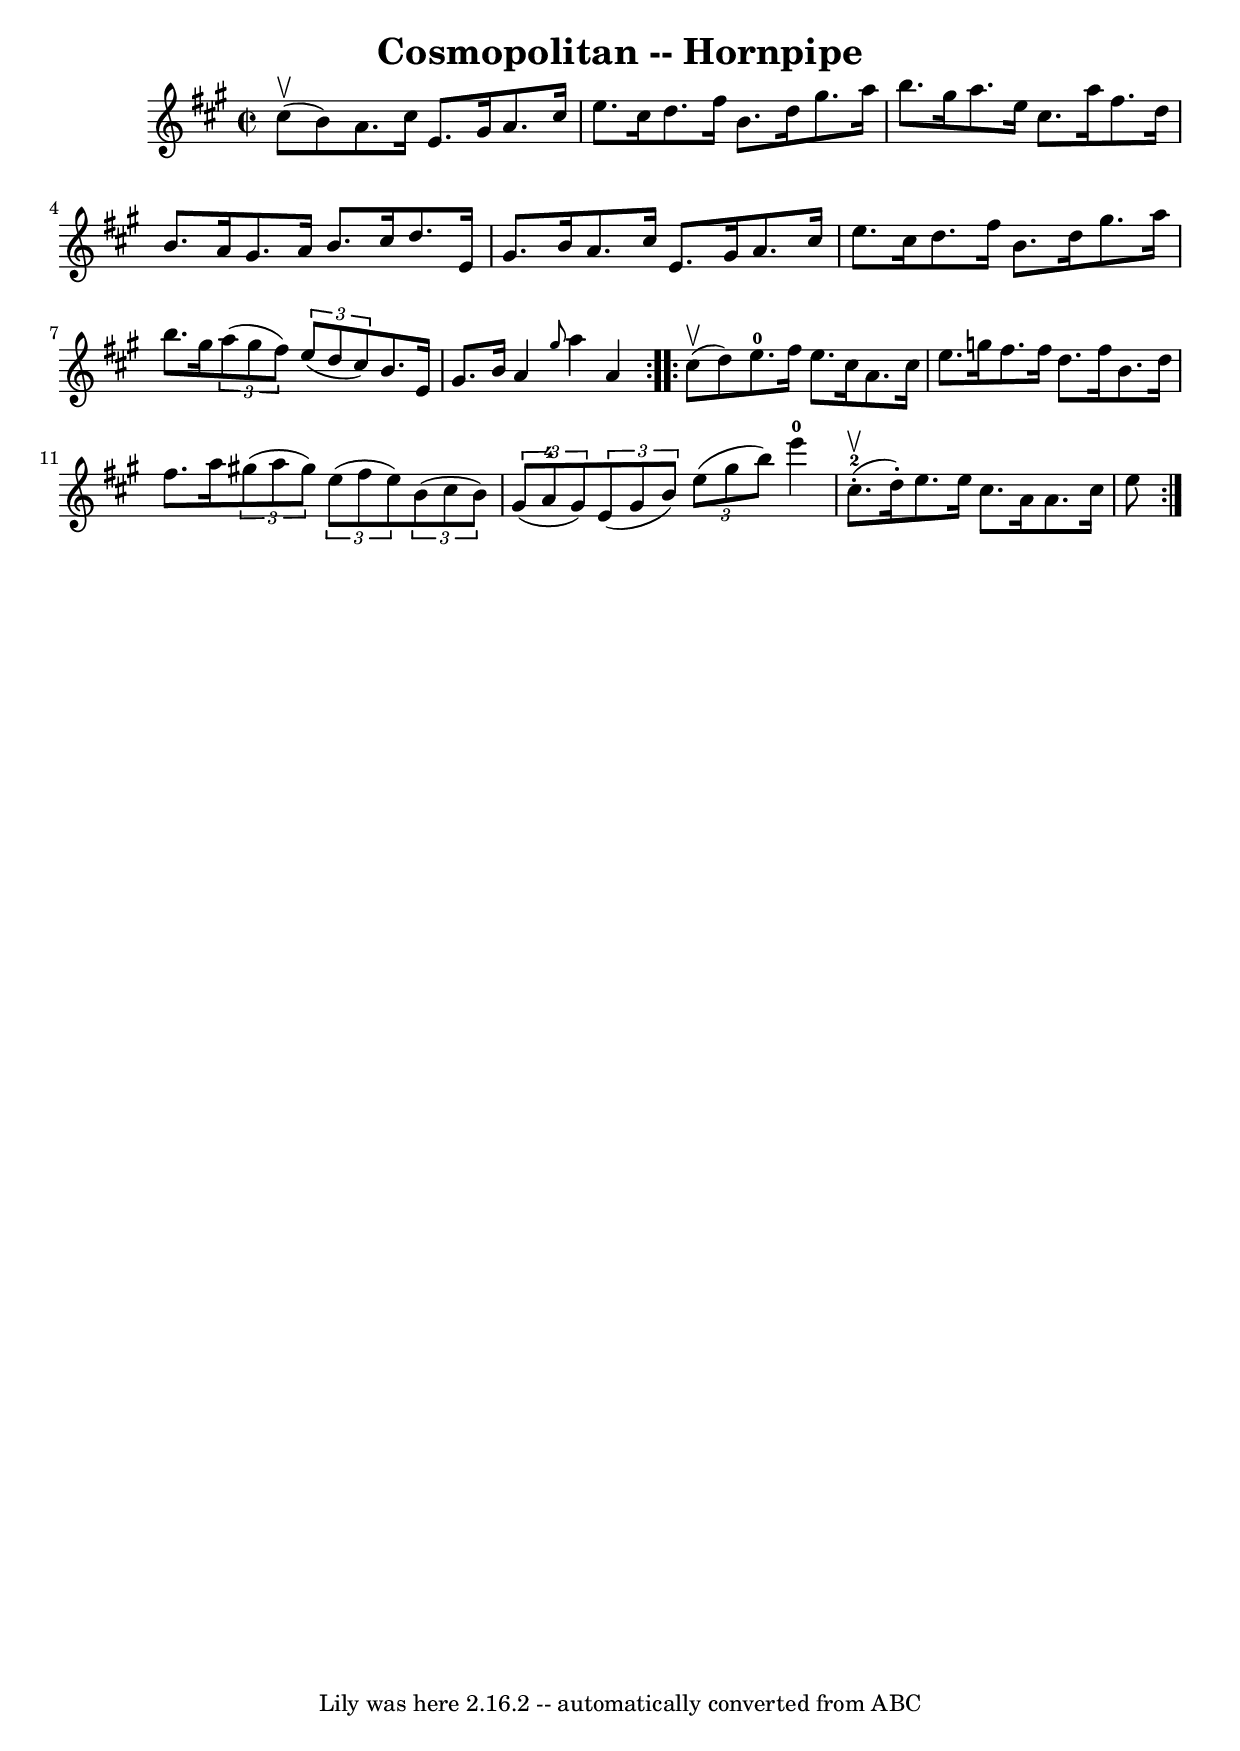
\version "2.16.2"
\include "Mammoth.ily"
\header {
  %% book = "Cole's 1000 Fiddle Tunes"
  crossRefNumber = "1"
  footnotes = ""
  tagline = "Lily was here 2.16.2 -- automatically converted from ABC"
  title = "Cosmopolitan -- Hornpipe"

}
voicedefault =  {



  \repeat volta 2 {

    \override Staff.TimeSignature #'style = #'C
    \time 2/2 
    \key a \major
    cis''8 (^\upbow b'8) |
    a'8.    
    cis''16 e'8. gis'16 a'8. cis''16 e''8. cis''16  |
    
    d''8. fis''16 b'8. d''16 gis''8. a''16 b''8. gis''16  
    |
    a''8. e''16 cis''8. a''16 fis''8. d''16 b'8.    
    a'16  |
    gis'8. a'16 b'8. cis''16 d''8. e'16 gis'8.   
    b'16  |
    a'8. cis''16 e'8. gis'16 a'8. cis''16    
    e''8. cis''16  |
    d''8. fis''16 b'8. d''16 gis''8.    
    a''16 b''8. gis''16  |
    \times 2/3 { a''8 (gis''8 fis''8  
		 -) 
	       }   \times 2/3 { e''8 (d''8 cis''8) 
			      } b'8. e'16 gis'8.    
    b'16  |
    a'4  \grace { gis''8  
		} a''4 a'4  
  }     

  \repeat volta 2 {
    cis''8 (^\upbow d''8) |
    e''8.-0   
    fis''16 e''8. cis''16 a'8. cis''16 e''8. g''16  |
    
    fis''8. fis''16 d''8. fis''16 b'8. d''16 fis''8. a''16  
    |
    \times 2/3 { gis''!8 (a''8 gis''8) 
	       }   \times 2/3 {   
		 e''8 (fis''8 e''8) 
	       }   \times 2/3 { b'8 (cis''8 b'8) 
			      }   
    \times 2/3 { gis'8 (a'8-4 gis'8) 
	       } |
    \times 2/3 { e'8 (
		 gis'8 b'8) 
	       }   \times 2/3 { e''8 (gis''8 b''8) 
			      } e'''4 -0 cis''8.-2(^\upbow-. d''16 -.) |
    e''8. e''16    
    cis''8. a'16 a'8. cis''16 e''8      
  }

}

\score{
  <<

    \context Staff="default"
    {
      \voicedefault 
      
    }

  >>
  \layout {
    
  }
  \midi {
  }

}
